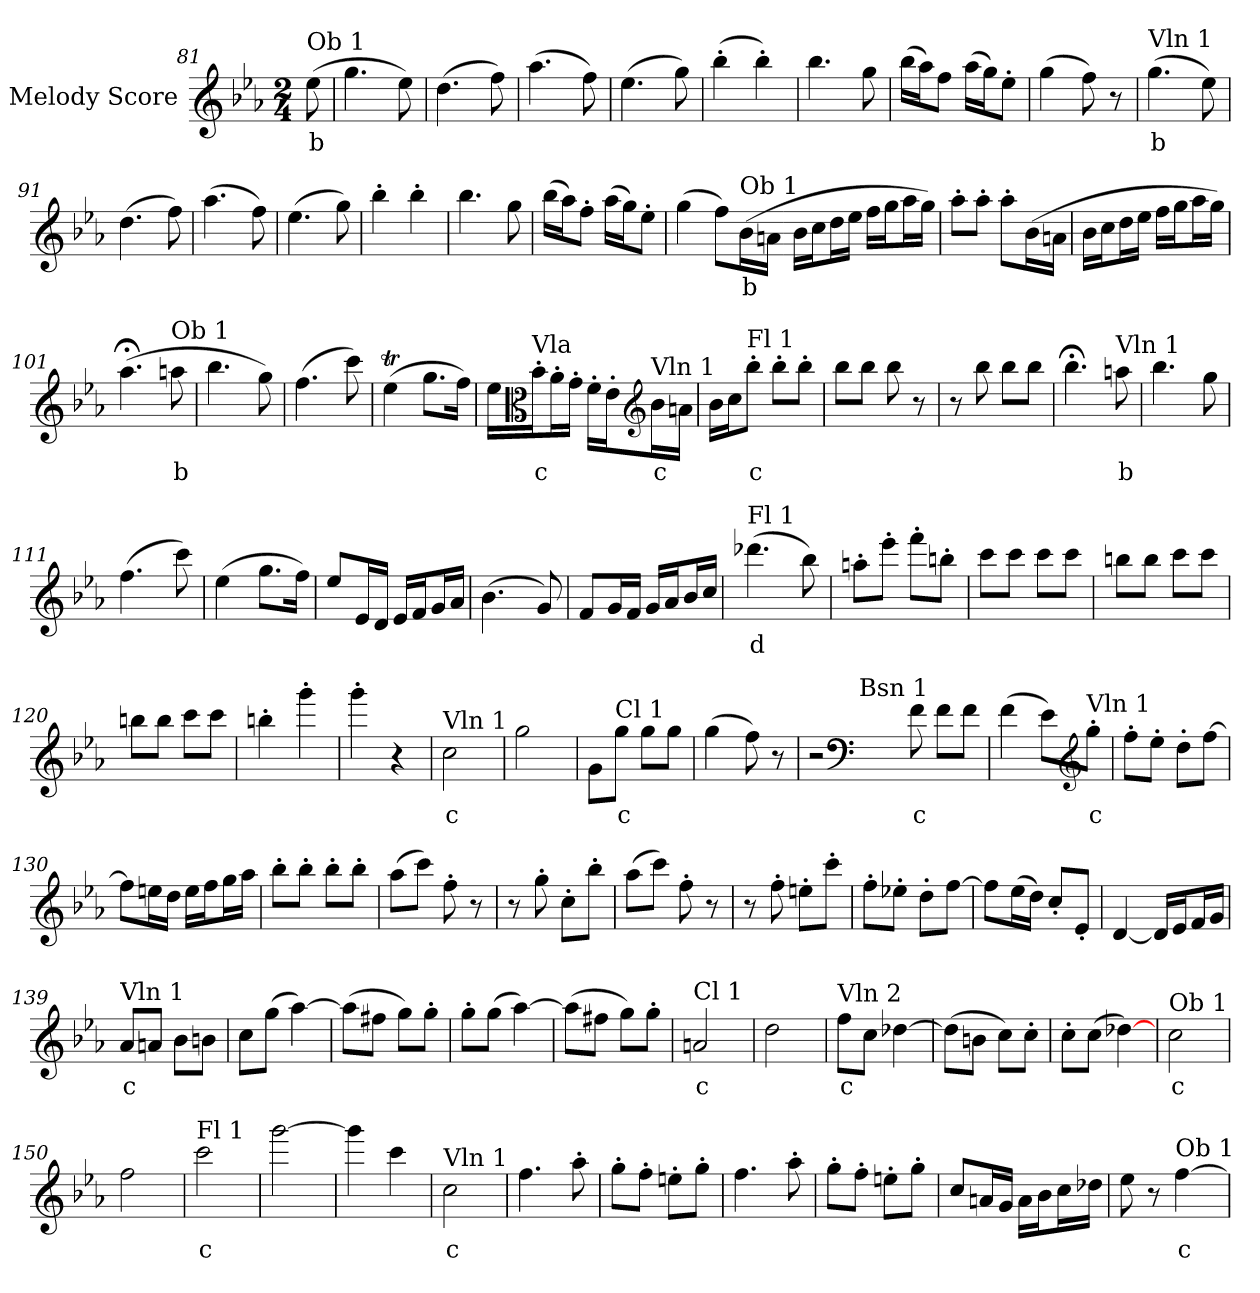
**kern	**text
*part1	*part1
*staff1	*staff1
*I"Melody Score	*
*clefG2	*
*k[b-e-a-]	*
*M2/4	*
=81	=81
!LO:TX:a:t=Ob 1	!
!	!LO:LY:b:color=#FF0000
(8ee-\	b
=82	=82
4.gg\	.
8ee-\)	.
=83	=83
(4.dd\	.
8ff\)	.
=84	=84
(4.aa-\	.
8ff\)	.
=85	=85
(4.ee-\	.
8gg\)	.
=86	=86
(4bb-'\	.
4bb-'\)	.
=87	=87
4.bb-\	.
8gg\	.
=88	=88
(16bb-\LL	.
16aa-\J)	.
8ff\J	.
(16aa-\LL	.
16gg\J)	.
8ee-'\J	.
=89	=89
(4gg\	.
8ff\)	.
8r	.
=90	=90
!LO:TX:a:t=Vln 1	!
!	!LO:LY:b:color=#FF0000
(4.gg\	b
8ee-\)	.
=91	=91
(4.dd\	.
8ff\)	.
=92	=92
(4.aa-\	.
8ff\)	.
=93	=93
(4.ee-\	.
8gg\)	.
=94	=94
4bb-'\	.
4bb-'\	.
=95	=95
4.bb-\	.
8gg\	.
=96	=96
(16bb-\LL	.
16aa-\J)	.
8ff'\J	.
(16aa-\LL	.
16gg\J)	.
8ee-'\J	.
=97	=97
(4gg\	.
8ff\L)	.
!LO:TX:a:t=Ob 1	!
!	!LO:LY:b:color=#FF0000
(16b-\L	b
16an\JJ	.
=98-	=98-
16b-\LL	.
16cc\J	.
16dd\L	.
16ee-\JJ	.
16ff\LL	.
16gg\J	.
16aa-\L	.
16gg\JJ)	.
=99	=99
8aa-'\L	.
8aa-'\J	.
8aa-'\L	.
(16b-\L	.
16an\JJ	.
=100	=100
16b-\LL	.
16cc\J	.
16dd\L	.
16ee-\JJ	.
16ff\LL	.
16gg\J	.
16aa-\L	.
16gg\JJ)	.
=101	=101
(4.aa-;<\	.
!LO:TX:a:t=Ob 1	!
!	!LO:LY:b:color=#FF0000
8aan\	b
=102	=102
4.bb-\	.
8gg\)	.
=103	=103
(4.ff\	.
8ccc\)	.
=104	=104
(4ee-T\	.
8.gg\L	.
16ff\Jk)	.
=105	=105
16ee-\LL	.
*clefC3	*
!LO:TX:a:t=Vla	!
!	!LO:LY:b:color=#FF0000
16b-'\J	c
16a-'\L	.
16g'\JJ	.
16f'\LL	.
16e-'\J	.
*clefG2	*
!LO:TX:a:t=Vln 1	!
!	!LO:LY:b:color=#FF0000
16b-\L	c
16an\JJ	.
=106	=106
16b-\LL	.
16cc\J	.
!LO:TX:a:t=Fl 1	!
!	!LO:LY:b:color=#FF0000
8bb-'\J	c
8bb-'\L	.
8bb-'\J	.
=107	=107
8bb-\L	.
8bb-\J	.
8bb-\	.
8r	.
=108	=108
8r	.
8bb-\	.
8bb-\L	.
8bb-\J	.
=109	=109
4.bb-;<\	.
!LO:TX:a:t=Vln 1	!
!	!LO:LY:b:color=#FF0000
8aan\	b
=110	=110
4.bb-\	.
8gg\	.
=111	=111
(4.ff\	.
8ccc\)	.
=112	=112
(4ee-\	.
8.gg\L	.
16ff\Jk)	.
=113	=113
8ee-/L	.
16e-/L	.
16d/JJ	.
16e-/LL	.
16f/J	.
16g/L	.
16a-/JJ	.
=114	=114
(4.b-\	.
8g/)	.
=115	=115
8f/L	.
16g/L	.
16f/JJ	.
16g/LL	.
16a-/J	.
16b-/L	.
16cc/JJ	.
=116	=116
!LO:TX:a:t=Fl 1	!
!	!LO:LY:b:color=#FF0000
(4.ddd-X\	d
8bb-\)	.
=117	=117
8aan'\L	.
8eee-'\J	.
8fff'\L	.
8bbn'\J	.
=118	=118
8ccc\L	.
8ccc\J	.
8ccc\L	.
8ccc\J	.
=119	=119
8bbn\L	.
8bb\J	.
8ccc\L	.
8ccc\J	.
=120	=120
8bbn\L	.
8bb\J	.
8ccc\L	.
8ccc\J	.
=121	=121
4bbn'\	.
4ggg'\	.
=122	=122
4ggg'\	.
4r	.
=123	=123
!LO:TX:a:t=Vln 1	!
!	!LO:LY:b:color=#FF0000
2cc\	c
=124	=124
2gg\	.
=125	=125
8g\L	.
!LO:TX:a:t=Cl 1	!
!	!LO:LY:b:color=#FF0000
8gg\J	c
8gg\L	.
8gg\J	.
=126	=126
(4gg\	.
8ff\)	.
8r	.
=127	=127
*^	*
2r	8ryy	.
*clefF4	*	*
!	!LO:TX:a:t=Bsn 1	!
.	2.ryy	.
!	!	!LO:LY:b:color=#FF0000
8f\	.	c
8f\L	.	.
8f\J	.	.
*v	*v	*
=128	=128
(4f\	.
8e-\L)	.
*clefG2	*
!LO:TX:a:t=Vln 1	!
!	!LO:LY:b:color=#FF0000
8gg'\J	c
=129	=129
8ff'\L	.
8ee-'\J	.
8dd'\L	.
[8ff\J	.
=130	=130
8ff\L]	.
16een\L	.
16dd\JJ	.
16ee\LL	.
16ff\J	.
16gg\L	.
16aa-\JJ	.
=131	=131
8bb-'\L	.
8bb-'\J	.
8bb-'\L	.
8bb-'\J	.
=132	=132
(8aa-\L	.
8ccc\J)	.
8ff'\	.
8r	.
=133	=133
8r	.
8gg'\	.
8cc'\L	.
8bb-'\J	.
=134	=134
(8aa-\L	.
8ccc\J)	.
8ff'\	.
8r	.
=135	=135
8r	.
8ff'\	.
8een'\L	.
8ccc'\J	.
=136	=136
8ff'\L	.
8ee-X'\J	.
8dd'\L	.
[8ff\J	.
=137	=137
8ff\L]	.
(16ee-\L	.
16dd\JJ)	.
8cc'/L	.
8e-'/J	.
=138	=138
[4d/	.
16d/LL]	.
16e-/J	.
16f/L	.
16g/JJ	.
=139	=139
!LO:TX:a:t=Vln 1	!
!	!LO:LY:b:color=#FF0000
8a-/L	c
8an/J	.
8b-\L	.
8bn\J	.
=140	=140
8cc\L	.
(8gg\J	.
[4aa-\)	.
=141	=141
(8aa-\L]	.
8ff#X\J	.
8gg\L)	.
8gg'\J	.
=142	=142
8gg'\L	.
(8gg\J	.
[4aa-\)	.
=143	=143
(8aa-\L]	.
8ff#X\J	.
8gg\L)	.
8gg'\J	.
=144	=144
!LO:TX:a:t=Cl 1	!
!	!LO:LY:b:color=#FF0000
2a/	c
=145	=145
2dd\	.
=146	=146
!LO:TX:a:t=Vln 2	!
!	!LO:LY:b:color=#FF0000
8ff\L	c
8cc\J	.
[4dd-X\	.
=147	=147
(8dd-\L]	.
8bn\J	.
8cc\L)	.
8cc'\J	.
=148	=148
8cc'\L	.
(8cc\J	.
[4dd-X\)	.
=149	=149
!LO:TX:a:t=Ob 1	!
!	!LO:LY:b:color=#FF0000
2cc\	c
=150	=150
2ff\	.
=151	=151
!LO:TX:a:t=Fl 1	!
!	!LO:LY:b:color=#FF0000
2ccc\	c
=152	=152
[2ggg\	.
=153	=153
4ggg\]	.
4ccc\	.
=154	=154
!LO:TX:a:t=Vln 1	!
!	!LO:LY:b:color=#FF0000
2cc\	c
=155	=155
4.ff\	.
8aa-'\	.
=156	=156
8gg'\L	.
8ff'\J	.
8een'\L	.
8gg'\J	.
=157	=157
4.ff\	.
8aa-'\	.
=158	=158
8gg'\L	.
8ff'\J	.
8een'\L	.
8gg'\J	.
=159	=159
8cc/L	.
16an/L	.
16g/JJ	.
16a\LL	.
16b-\J	.
16cc\L	.
16dd-X\JJ	.
=160	=160
8ee-\	.
8r	.
!LO:TX:a:t=Ob 1	!
!	!LO:LY:b:color=#FF0000
[4ff\	c
=	=
*-	*-
